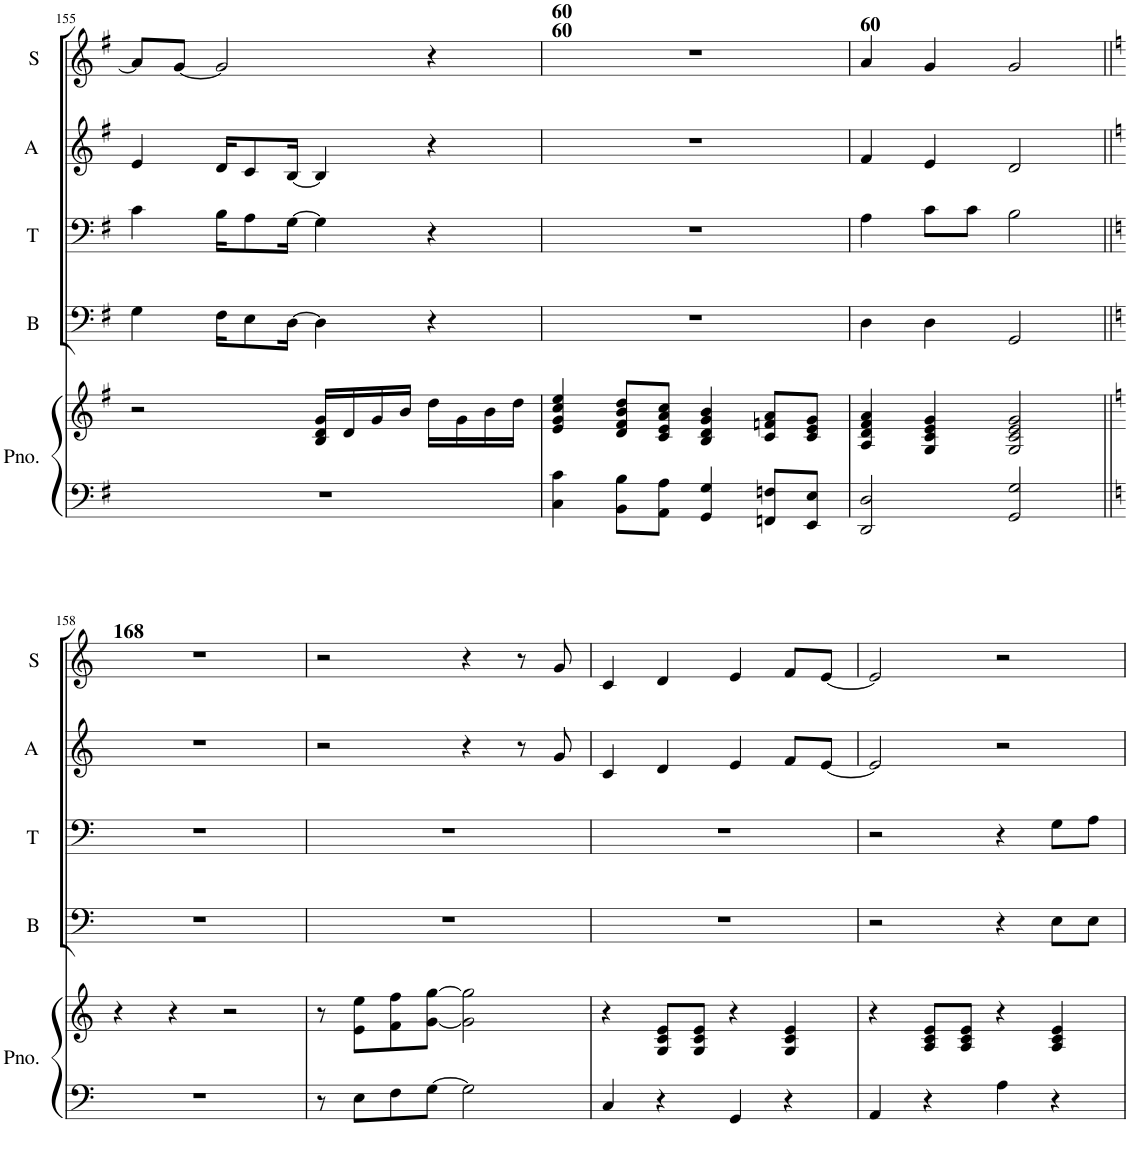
**kern	**kern	**kern	**kern	**kern	**kern
*part5	*part5	*part4	*part3	*part2	*part1
*staff6	*staff5	*staff4	*staff3	*staff2	*staff1
*I"Piano	*	*I"Bass	*I"Tenor	*I"Alto	*I"Soprano
*I'Pno.	*	*I'B	*I'T	*I'A	*I'S
!!LO:PB:g=z
*clefF4	*clefG2	*clefF4	*clefF4	*clefG2	*clefG2
*k[f#]	*k[f#]	*k[f#]	*k[f#]	*k[f#]	*k[f#]
*M4/4	*M4/4	*M4/4	*M4/4	*M4/4	*M4/4
=155	=155	=155	=155	=155	=155
1r	2r	4G\	4c\	4e/	8a/L]
.	.	.	.	.	[8g/J
.	.	16F#\KL	16B\KL	16d/KL	2g/]
.	.	8E\	8A\	8c/	.
.	.	[16D\Jk	[16G\Jk	[16B/Jk	.
.	16B/ 16d/ 16g/LL	4D\]	4G\]	4B/]	.
.	16d/	.	.	.	.
.	16g/	.	.	.	.
.	16b/JJ	.	.	.	.
.	16dd\LL	4r	4r	4r	4r
.	16g\	.	.	.	.
.	16b\	.	.	.	.
.	16dd\JJ	.	.	.	.
=156	=156	=156	=156	=156	=156
!	!	!	!	!	!LO:TX:a:B:t=60
!	!	!	!	!	!LO:TX:a:B:t=60
4C\ 4c\	4e/ 4g/ 4cc/ 4ee/	1r	1r	1r	1r
8BB\ 8B\L	8d/ 8f#/ 8b/ 8dd/L	.	.	.	.
8AA\ 8A\J	8c/ 8e/ 8a/ 8cc/J	.	.	.	.
4GG/ 4G/	4B/ 4d/ 4g/ 4b/	.	.	.	.
8FFn/ 8Fn/L	8c/ 8fn/ 8a/L	.	.	.	.
8EE/ 8E/J	8c/ 8e/ 8g/J	.	.	.	.
=157	=157	=157	=157	=157	=157
!	!	!	!	!	!LO:TX:a:B:t=60
2DD/ 2D/	4A/ 4d/ 4f#/ 4a/	4D\	4A\	4f#/	4a/
.	4G/ 4c/ 4e/ 4g/	4D\	8c\L	4e/	4g/
.	.	.	8c\J	.	.
2GG/ 2G/	2G/ 2c/ 2e/ 2g/	2GG/	2B\	2d/	2g/
!!LO:LB:g=z
=158||	=158||	=158||	=158||	=158||	=158||
*k[]	*k[]	*k[]	*k[]	*k[]	*k[]
!	!	!	!	!	!LO:TX:a:B:t=168
1r	4r	1r	1r	1r	1r
.	4r	.	.	.	.
.	2r	.	.	.	.
=159	=159	=159	=159	=159	=159
8r	8r	1r	1r	2r	2r
8E\L	8e\ 8ee\L	.	.	.	.
8F\	8f\ 8ff\	.	.	.	.
[8G\J	[8g\ [8gg\J	.	.	.	.
2G\]	2g\] 2gg\]	.	.	4r	4r
.	.	.	.	8r	8r
.	.	.	.	8g/	8g/
=160	=160	=160	=160	=160	=160
4C/	4r	1r	1r	4c/	4c/
4r	8G/ 8c/ 8e/L	.	.	4d/	4d/
.	8G/ 8c/ 8e/J	.	.	.	.
4GG/	4r	.	.	4e/	4e/
4r	4G/ 4c/ 4e/	.	.	8f/L	8f/L
.	.	.	.	[8e/J	[8e/J
=161	=161	=161	=161	=161	=161
4AA/	4r	2r	2r	2e/]	2e/]
4r	8A/ 8c/ 8e/L	.	.	.	.
.	8A/ 8c/ 8e/J	.	.	.	.
4A\	4r	4r	4r	2r	2r
4r	4A/ 4c/ 4e/	8E\L	8G\L	.	.
.	.	8E\J	8A\J	.	.
=	=	=	=	=	=
*-	*-	*-	*-	*-	*-
